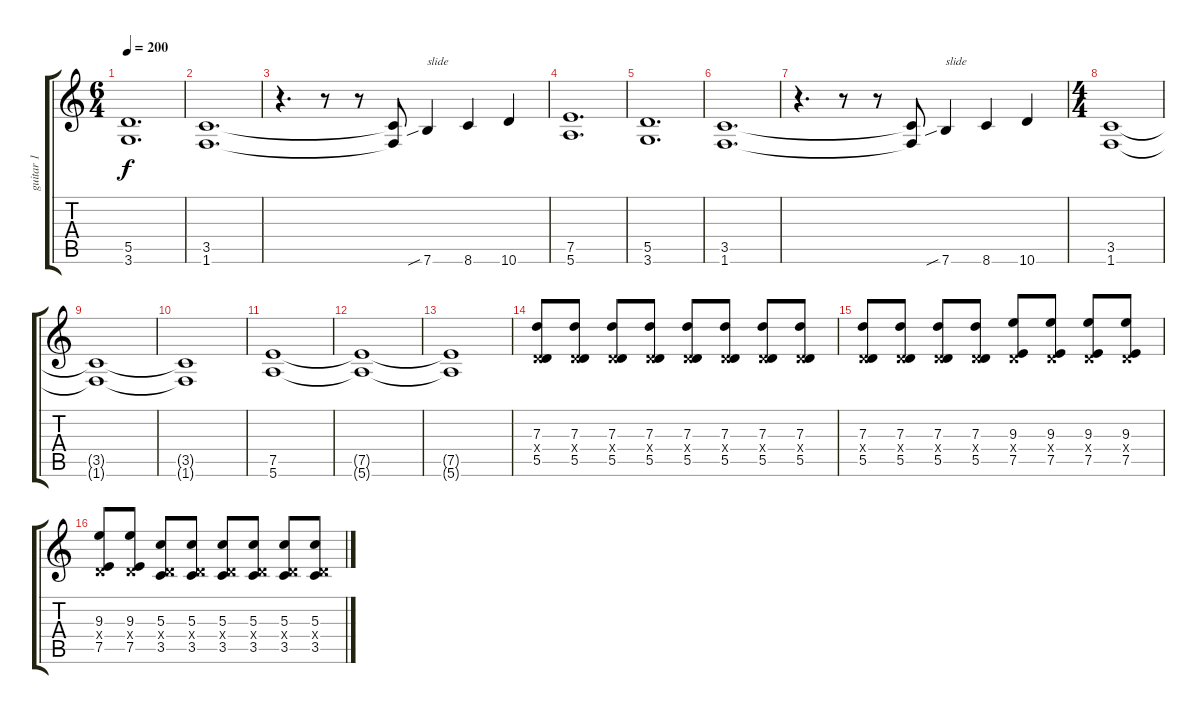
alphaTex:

\track ("guitar 1" "guitar 1") {instrument distortionguitar}
\staff {score tabs}
\tuning (E4 B3 G3 D3 A2 E2) {hide}
\ts (6 4)
\tempo 200
\clef g2
\ks c
(5.5 3.6).1{d dy f} |
(3.5 1.6).1{d} |
r.4{d} r.8 r.8 (3.5{t} 1.6{t}).8 7.6{sib}.4{txt "slide"} 8.6.4 10.6.4 |
(7.5 5.6).1{d} |
(5.5 3.6).1{d} |
(3.5 1.6).1{d} |
r.4{d} r.8 r.8 (3.5{t} 1.6{t}).8 7.6{sib}.4{txt "slide"} 8.6.4 10.6.4 |
\ts (4 4)
(3.5 1.6).1 |
(3.5{t} 1.6{t}).1 |
(3.5{t} 1.6{t}).1 |
(7.5 5.6).1 |
(7.5{t} 5.6{t}).1 |
(7.5{t} 5.6{t}).1 |
(7.3 0.4{x} 5.5).8 (7.3 0.4{x} 5.5).8 (7.3 0.4{x} 5.5).8 (7.3 0.4{x} 5.5).8 (7.3 0.4{x} 5.5).8 (7.3 0.4{x} 5.5).8 (7.3 0.4{x} 5.5).8 (7.3 0.4{x} 5.5).8 |
(7.3 0.4{x} 5.5).8 (7.3 0.4{x} 5.5).8 (7.3 0.4{x} 5.5).8 (7.3 0.4{x} 5.5).8 (9.3 0.4{x} 7.5).8 (9.3 0.4{x} 7.5).8 (9.3 0.4{x} 7.5).8 (9.3 0.4{x} 7.5).8 |
(9.3 0.4{x} 7.5).8 (9.3 0.4{x} 7.5).8 (5.3 0.4{x} 3.5).8 (5.3 0.4{x} 3.5).8 (5.3 0.4{x} 3.5).8 (5.3 0.4{x} 3.5).8 (5.3 0.4{x} 3.5).8 (5.3 0.4{x} 3.5).8
